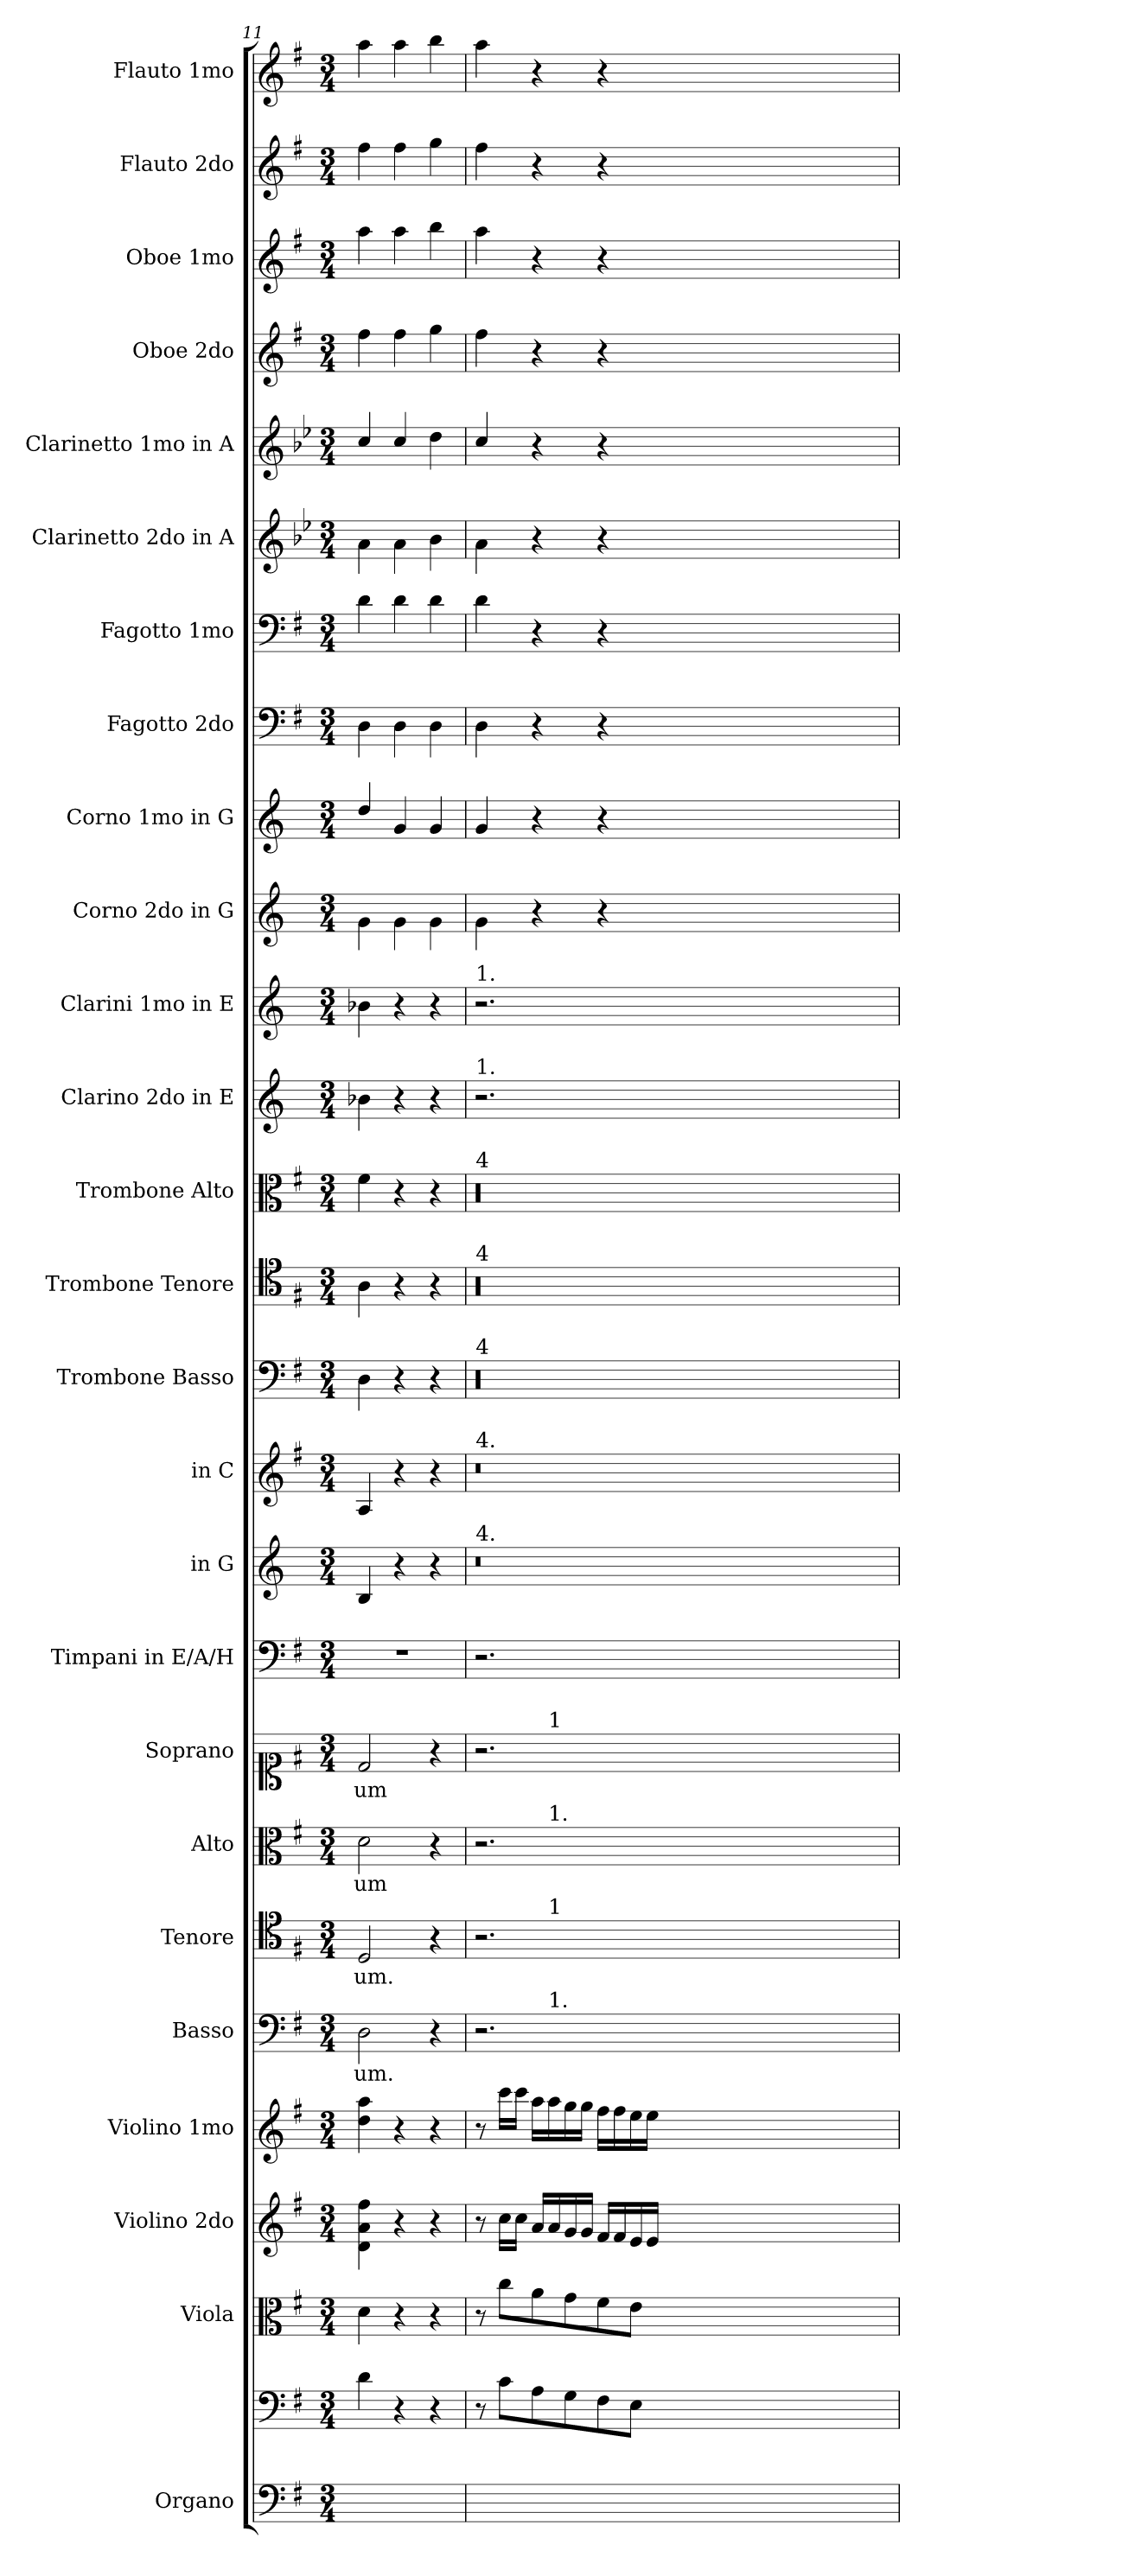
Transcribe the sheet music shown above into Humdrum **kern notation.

**kern	**kern	**kern	**kern	**kern	**kern	**text	**kern	**text	**kern	**text	**kern	**text	**kern	**kern	**kern	**kern	**kern	**kern	**kern	**kern	**kern	**kern	**kern	**kern	**kern	**kern	**kern	**kern	**kern	**kern
*part26	*part26	*part25	*part24	*part23	*part22	*part22	*part21	*part21	*part20	*part20	*part19	*part19	*part18	*part17	*part16	*part15	*part14	*part13	*part12	*part11	*part10	*part9	*part8	*part7	*part6	*part5	*part4	*part3	*part2	*part1
*staff27	*staff26	*staff25	*staff24	*staff23	*staff22	*staff22	*staff21	*staff21	*staff20	*staff20	*staff19	*staff19	*staff18	*staff17	*staff16	*staff15	*staff14	*staff13	*staff12	*staff11	*staff10	*staff9	*staff8	*staff7	*staff6	*staff5	*staff4	*staff3	*staff2	*staff1
*I"Organo	*	*I"Viola	*I"Violino 2do	*I"Violino 1mo	*I"Basso	*	*I"Tenore	*	*I"Alto	*	*I"Soprano	*	*I"Timpani in E/A/H	*I"in G	*I"in C	*I"Trombone Basso	*I"Trombone Tenore	*I"Trombone Alto	*I"Clarino 2do in E	*I"Clarini 1mo in E	*I"Corno 2do in G	*I"Corno 1mo in G	*I"Fagotto 2do	*I"Fagotto 1mo	*I"Clarinetto 2do in A	*I"Clarinetto 1mo in A	*I"Oboe 2do	*I"Oboe 1mo	*I"Flauto 2do	*I"Flauto 1mo
*I'Org	*	*I'Va	*	*	*I'B	*	*I'T	*	*I'A	*	*I'S	*	*I'Timp	*	*	*	*	*	*	*I'Clno I	*	*I'Cor I	*	*	*I'Cl II	*I'Cl I	*	*	*	*
*clefF4	*clefF4	*clefC3	*clefG2	*clefG2	*clefF4	*	*clefC4	*	*clefC3	*	*clefC1	*	*clefF4	*clefG2	*clefG2	*clefF4	*clefC4	*clefC3	*clefG2	*clefG2	*clefG2	*clefG2	*clefF4	*clefF4	*clefG2	*clefG2	*clefG2	*clefG2	*clefG2	*clefG2
*	*	*	*	*	*	*	*	*	*	*	*	*	*	*ITrd3c5	*	*	*	*	*ITrd-2c-4	*ITrd-2c-4	*ITrd3c5	*ITrd3c5	*	*	*ITrd2c3	*ITrd2c3	*	*	*	*
*k[f#]	*k[f#]	*k[f#]	*k[f#]	*k[f#]	*k[f#]	*	*k[f#]	*	*k[f#]	*	*k[f#]	*	*k[f#]	*k[f#]	*k[f#]	*k[f#]	*k[f#]	*k[f#]	*k[f#c#g#d#]	*k[f#c#g#d#]	*k[f#]	*k[f#]	*k[f#]	*k[f#]	*k[f#]	*k[f#]	*k[f#]	*k[f#]	*k[f#]	*k[f#]
*e:	*e:	*e:	*e:	*e:	*e:	*	*e:	*	*e:	*	*e:	*	*	*	*	*e:	*e:	*e:	*	*	*	*	*e:	*e:	*	*	*e:	*e:	*e:	*e:
*M3/4	*M3/4	*M3/4	*M3/4	*M3/4	*M3/4	*	*M3/4	*	*M3/4	*	*M3/4	*	*M3/4	*M3/4	*M3/4	*M3/4	*M3/4	*M3/4	*M3/4	*M3/4	*M3/4	*M3/4	*M3/4	*M3/4	*M3/4	*M3/4	*M3/4	*M3/4	*M3/4	*M3/4
=11	=11	=11	=11	=11	=11	=11	=11	=11	=11	=11	=11	=11	=11	=11	=11	=11	=11	=11	=11	=11	=11	=11	=11	=11	=11	=11	=11	=11	=11	=11
2.ryy	4d\	4d\	4d\ 4a\ 4ff#\	4dd\ 4aa\	2D\	-um.	2D/	-um.	2d\	-um	2d/	-um	2.r	4F#/	4A/	4D\	4A\	4f#\	4ddn\	4ddn\	4d\	4a/	4D\	4d\	4f#\	4a/	4ff#\	4aa\	4ff#\	4aa\
.	4r	4r	4r	4r	.	.	.	.	.	.	.	.	.	4r	4r	4r	4r	4r	4r	4r	4d\	4d/	4D\	4d\	4f#\	4a/	4ff#\	4aa\	4ff#\	4aa\
.	4r	4r	4r	4r	4r	.	4r	.	4r	.	4r	.	.	4r	4r	4r	4r	4r	4r	4r	4d\	4d/	4D\	4d\	4g\	4b\	4gg\	4bb\	4gg\	4bb\
=12	=12	=12	=12	=12	=12	=12	=12	=12	=12	=12	=12	=12	=12	=12	=12	=12	=12	=12	=12	=12	=12	=12	=12	=12	=12	=12	=12	=12	=12	=12
!	!	!	!	!	!	!	!	!	!	!	!	!	!	!	!	!	!	!	!	!LO:TX:a:t=1.	!	!	!	!	!	!	!	!	!	!
!	!	!	!	!	!	!	!	!	!	!	!	!	!	!	!	!	!	!	!LO:TX:a:t=1.	!	!	!	!	!	!	!	!	!	!	!
!	!	!	!	!	!	!	!	!	!	!	!	!	!	!	!	!	!	!LO:TX:a:t=4	!	!	!	!	!	!	!	!	!	!	!	!
!	!	!	!	!	!	!	!	!	!	!	!	!	!	!	!	!	!LO:TX:a:t=4	!	!	!	!	!	!	!	!	!	!	!	!	!
!	!	!	!	!	!	!	!	!	!	!	!	!	!	!	!	!LO:TX:a:t=4	!	!	!	!	!	!	!	!	!	!	!	!	!	!
!	!	!	!	!	!	!	!	!	!	!	!	!	!	!	!LO:TX:a:t=4.	!	!	!	!	!	!	!	!	!	!	!	!	!	!	!
!	!	!	!	!	!	!	!	!	!	!	!	!	!	!LO:TX:a:t=4.	!	!	!	!	!	!	!	!	!	!	!	!	!	!	!	!
!	!	!	!	!	!	!	!	!	!	!	!	!	!	!	!	!LO:N:vis=00	!LO:N:vis=00	!LO:N:vis=00	!	!	!	!	!	!	!	!	!	!	!	!
*	*	*	*	*	*^	*	*^	*	*^	*	*^	*	*	*	*	*	*	*	*	*	*	*	*	*	*	*	*	*	*	*
2.ryy	8r	8r	8r	8r	2.r	4ryy	.	2.r	4ryy	.	2.r	4ryy	.	2.r	4ryy	.	2.r	0.r	0.r	0.r	0.r	0.r	2.r	2.r	4d\	4d/	4D\	4d\	4f#\	4a/	4ff#\	4aa\	4ff#\	4aa\
.	8c\L	8cc\L	16cc\LL	16ccc\LL	.	.	.	.	.	.	.	.	.	.	.	.	.	.	.	.	.	.	.	.	.	.	.	.	.	.	.	.	.	.
.	.	.	16cc\JJ	16ccc\JJ	.	.	.	.	.	.	.	.	.	.	.	.	.	.	.	.	.	.	.	.	.	.	.	.	.	.	.	.	.	.
.	8A\	8a\	16a/LL	16aa\LL	.	16ryy	.	.	16ryy	.	.	16ryy	.	.	16ryy	.	.	.	.	.	.	.	.	.	4r	4r	4r	4r	4r	4r	4r	4r	4r	4r
!	!	!	!	!	!	!	!	!	!	!	!	!	!	!	!LO:TX:a:t=1	!	!	!	!	!	!	!	!	!	!	!	!	!	!	!	!	!	!	!
!	!	!	!	!	!	!	!	!	!	!	!	!LO:TX:a:t=1.	!	!	!	!	!	!	!	!	!	!	!	!	!	!	!	!	!	!	!	!	!	!
!	!	!	!	!	!	!	!	!	!LO:TX:a:t=1	!	!	!	!	!	!	!	!	!	!	!	!	!	!	!	!	!	!	!	!	!	!	!	!	!
!	!	!	!	!	!	!LO:TX:a:t=1.	!	!	!	!	!	!	!	!	!	!	!	!	!	!	!	!	!	!	!	!	!	!	!	!	!	!	!	!
.	.	.	16a/	16aa\	.	1ryy	.	.	1ryy	.	.	1ryy	.	.	1ryy	.	.	.	.	.	.	.	.	.	.	.	.	.	.	.	.	.	.	.
.	8G\	8g\	16g/	16gg\	.	.	.	.	.	.	.	.	.	.	.	.	.	.	.	.	.	.	.	.	.	.	.	.	.	.	.	.	.	.
.	.	.	16g/JJ	16gg\JJ	.	.	.	.	.	.	.	.	.	.	.	.	.	.	.	.	.	.	.	.	.	.	.	.	.	.	.	.	.	.
.	8F#\	8f#\	16f#/LL	16ff#\LL	.	.	.	.	.	.	.	.	.	.	.	.	.	.	.	.	.	.	.	.	4r	4r	4r	4r	4r	4r	4r	4r	4r	4r
.	.	.	16f#/	16ff#\	.	.	.	.	.	.	.	.	.	.	.	.	.	.	.	.	.	.	.	.	.	.	.	.	.	.	.	.	.	.
.	8E\J	8e\J	16e/	16ee\	.	.	.	.	.	.	.	.	.	.	.	.	.	.	.	.	.	.	.	.	.	.	.	.	.	.	.	.	.	.
.	.	.	16e/JJ	16ee\JJ	.	.	.	.	.	.	.	.	.	.	.	.	.	.	.	.	.	.	.	.	.	.	.	.	.	.	.	.	.	.
0ryy	0ryy	0ryy	0ryy	0ryy	0ryy	.	.	0ryy	.	.	0ryy	.	.	0ryy	.	.	0ryy	.	.	.	.	.	0ryy	0ryy	0ryy	0ryy	0ryy	0ryy	0ryy	0ryy	0ryy	0ryy	0ryy	0ryy
.	.	.	.	.	.	1ryy	.	.	1ryy	.	.	1ryy	.	.	1ryy	.	.	.	.	.	.	.	.	.	.	.	.	.	.	.	.	.	.	.
.	.	.	.	.	.	2ryy	.	.	2ryy	.	.	2ryy	.	.	2ryy	.	.	.	.	.	.	.	.	.	.	.	.	.	.	.	.	.	.	.
4ryy	4ryy	4ryy	4ryy	4ryy	4ryy	.	.	4ryy	.	.	4ryy	.	.	4ryy	.	.	4ryy	.	.	.	.	.	4ryy	4ryy	4ryy	4ryy	4ryy	4ryy	4ryy	4ryy	4ryy	4ryy	4ryy	4ryy
.	.	.	.	.	.	8.ryy	.	.	8.ryy	.	.	8.ryy	.	.	8.ryy	.	.	.	.	.	.	.	.	.	.	.	.	.	.	.	.	.	.	.
*	*	*	*	*	*v	*v	*	*	*	*	*v	*v	*	*v	*v	*	*	*	*	*	*	*	*	*	*	*	*	*	*	*	*	*	*	*
*	*	*	*	*	*	*	*v	*v	*	*	*	*	*	*	*	*	*	*	*	*	*	*	*	*	*	*	*	*	*	*	*
=	=	=	=	=	=	=	=	=	=	=	=	=	=	=	=	=	=	=	=	=	=	=	=	=	=	=	=	=	=	=
*-	*-	*-	*-	*-	*-	*-	*-	*-	*-	*-	*-	*-	*-	*-	*-	*-	*-	*-	*-	*-	*-	*-	*-	*-	*-	*-	*-	*-	*-	*-
